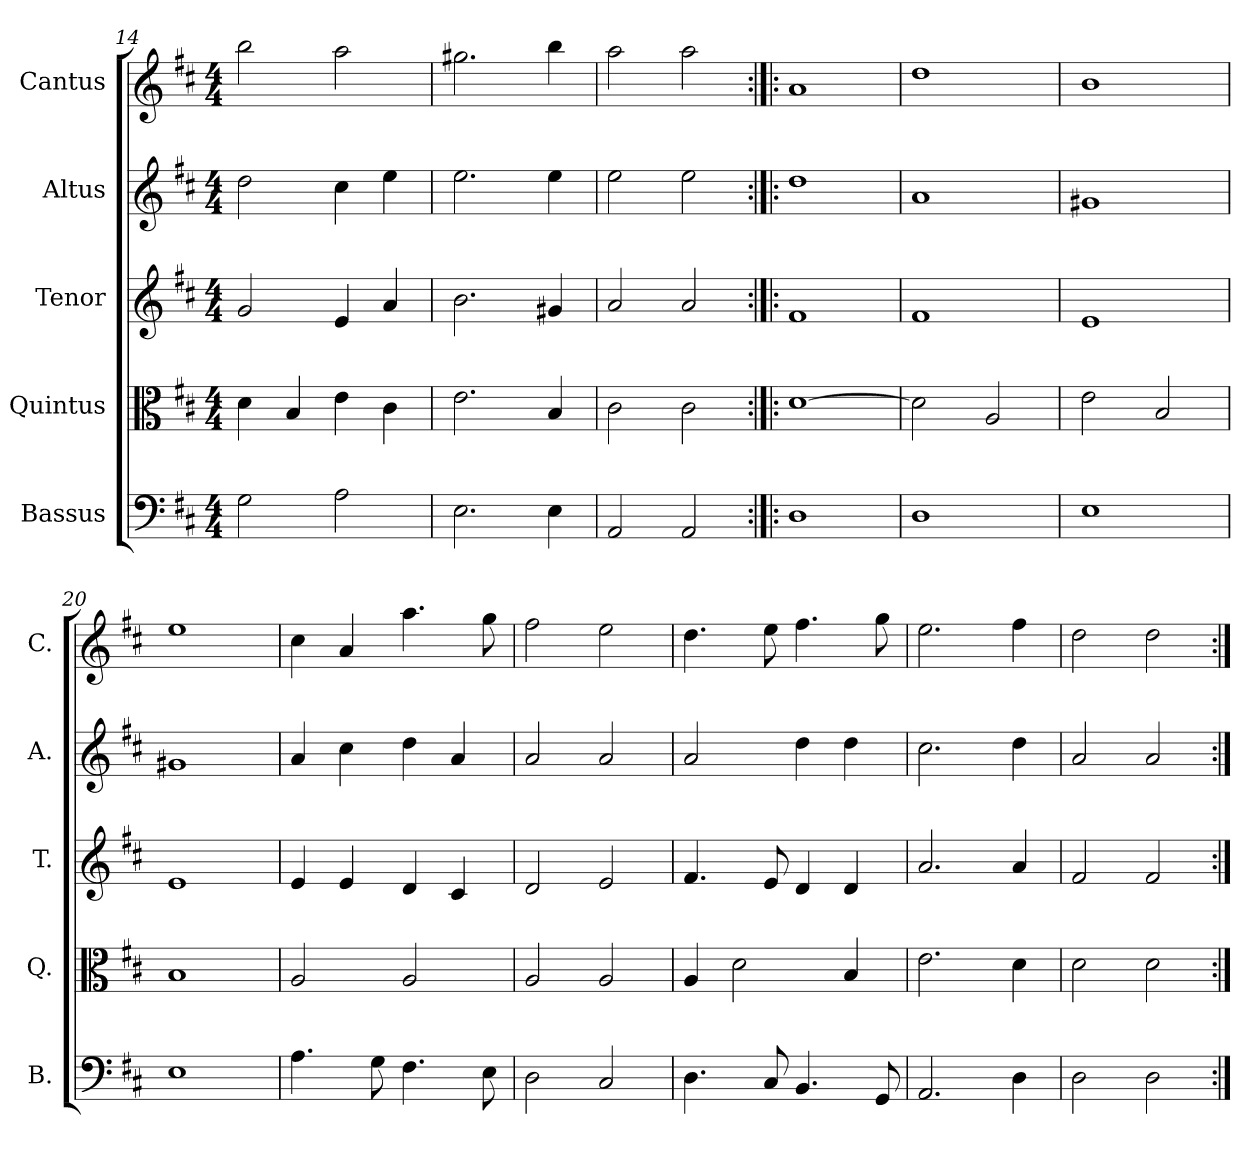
**kern	**kern	**kern	**kern	**kern
*part5	*part4	*part3	*part2	*part1
*staff5	*staff4	*staff3	*staff2	*staff1
*I"Bassus	*I"Quintus	*I"Tenor	*I"Altus	*I"Cantus
*I'B.	*I'Q.	*I'T.	*I'A.	*I'C.
*clefF4	*clefC3	*clefG2	*clefG2	*clefG2
*k[f#c#]	*k[f#c#]	*k[f#c#]	*k[f#c#]	*k[f#c#]
*D:	*D:	*D:	*D:	*D:
*M4/4	*M4/4	*M4/4	*M4/4	*M4/4
=14	=14	=14	=14	=14
2G\	4d\	2g/	2dd\	2bb\
.	4B/	.	.	.
2A\	4e\	4e/	4cc#\	2aa\
.	4c#\	4a/	4ee\	.
=15	=15	=15	=15	=15
2.E\	2.e\	2.b\	2.ee\	2.gg#X\
4E\	4B/	4g#X/	4ee\	4bb\
=16	=16	=16	=16	=16
2AA/	2c#\	2a/	2ee\	2aa\
2AA/	2c#\	2a/	2ee\	2aa\
=17:|!|:	=17:|!|:	=17:|!|:	=17:|!|:	=17:|!|:
1D\	[1d\	1f#/	1dd\	1a/
=18	=18	=18	=18	=18
1D\	2d\]	1f#/	1a/	1dd\
.	2A/	.	.	.
=19	=19	=19	=19	=19
1E\	2e\	1e/	1g#X/	1b\
.	2B/	.	.	.
=20	=20	=20	=20	=20
1E\	1B/	1e/	1g#X/	1ee\
=21	=21	=21	=21	=21
4.A\	2A/	4e/	4a/	4cc#\
.	.	4e/	4cc#\	4a/
8G\	.	.	.	.
4.F#\	2A/	4d/	4dd\	4.aa\
.	.	4c#/	4a/	.
8E\	.	.	.	8gg\
=22	=22	=22	=22	=22
2D\	2A/	2d/	2a/	2ff#\
2C#/	2A/	2e/	2a/	2ee\
=23	=23	=23	=23	=23
4.D\	4A/	4.f#/	2a/	4.dd\
.	2d\	.	.	.
8C#/	.	8e/	.	8ee\
4.BB/	.	4d/	4dd\	4.ff#\
.	4B/	4d/	4dd\	.
8GG/	.	.	.	8gg\
!!LO:PB:g=z
=24	=24	=24	=24	=24
2.AA/	2.e\	2.a/	2.cc#\	2.ee\
4D\	4d\	4a/	4dd\	4ff#\
=25	=25	=25	=25	=25
2D\	2d\	2f#/	2a/	2dd\
2D\	2d\	2f#/	2a/	2dd\
=:|!	=:|!	=:|!	=:|!	=:|!
*-	*-	*-	*-	*-
